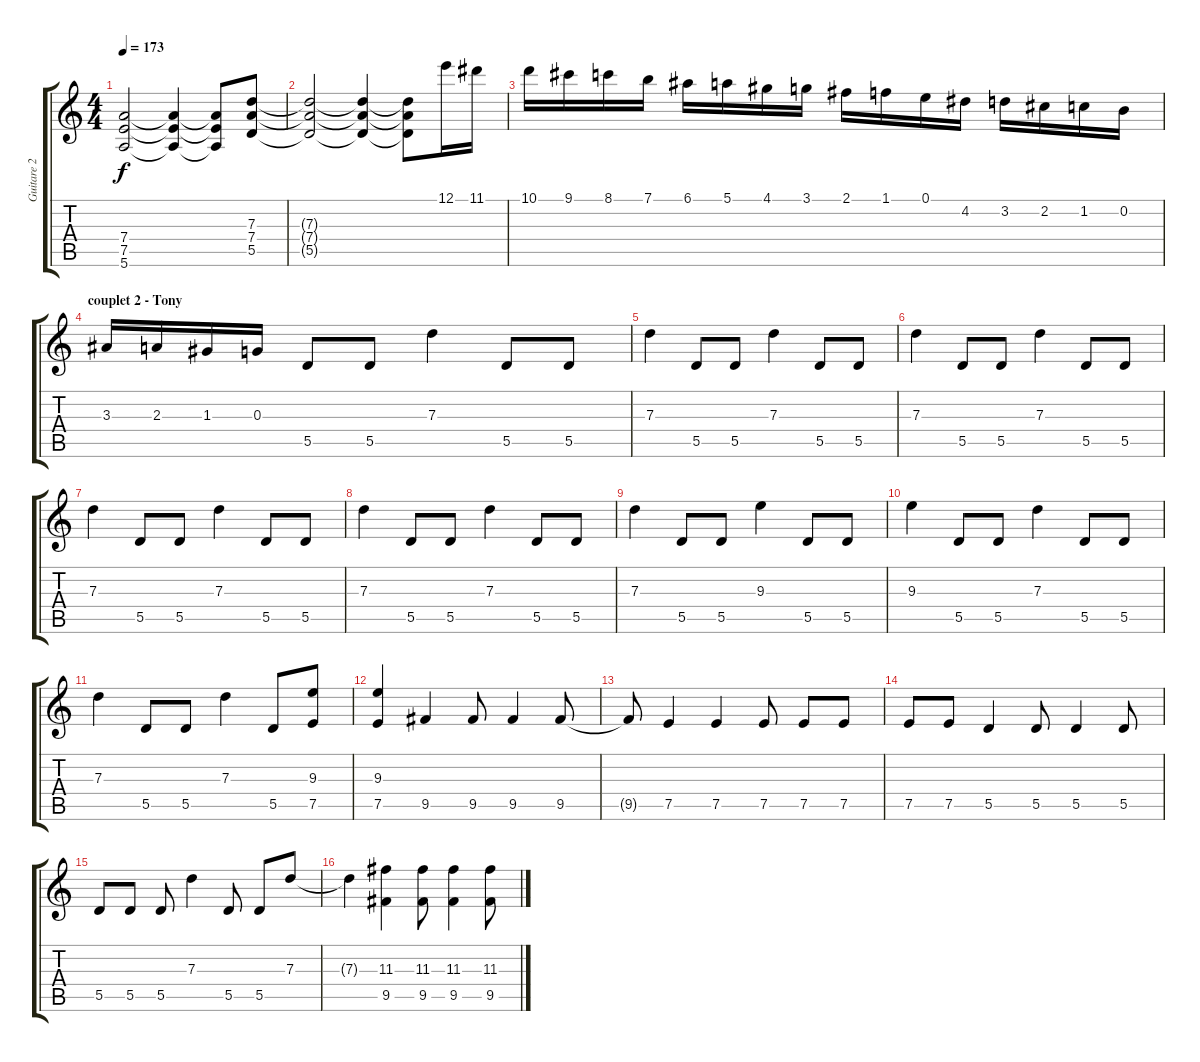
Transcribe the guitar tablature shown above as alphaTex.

\track ("Guitare 2" "Guitare 2") {instrument distortionguitar}
\staff {score tabs}
\tuning (E4 B3 G3 D3 A2 E2) {hide}
\ts (4 4)
\tempo 173
\clef g2
\ks c
(7.4 7.5 5.6).2{dy f} (7.4{t} 7.5{t} 5.6{t}).4 (7.4{t} 7.5{t} 5.6{t}).8 (7.3 7.4 5.5).8 |
(7.3{t} 7.4{t} 5.5{t}).2 (7.3{t} 7.4{t} 5.5{t}).4 (7.3{t} 7.4{t} 5.5{t}).8 12.1.16{volume 16} 11.1.16 |
10.1.16 9.1.16 8.1.16 7.1.16 6.1.16 5.1.16 4.1.16 3.1.16 2.1.16 1.1.16 0.1.16 4.2.16 3.2.16 2.2.16 1.2.16 0.2.16 |
\section ("" "couplet 2 - Tony")
3.3.16 2.3.16 1.3.16 0.3.16 5.5.8{volume 13} 5.5.8 7.3.4 5.5.8 5.5.8 |
7.3.4 5.5.8 5.5.8 7.3.4 5.5.8 5.5.8 |
7.3.4 5.5.8 5.5.8 7.3.4 5.5.8 5.5.8 |
7.3.4 5.5.8 5.5.8 7.3.4 5.5.8 5.5.8 |
7.3.4 5.5.8 5.5.8 7.3.4 5.5.8 5.5.8 |
7.3.4 5.5.8 5.5.8 9.3.4 5.5.8 5.5.8 |
9.3.4 5.5.8{volume 13} 5.5.8 7.3.4 5.5.8 5.5.8 |
7.3.4 5.5.8 5.5.8 7.3.4 5.5.8 (9.3 7.5).8 |
(9.3 7.5).4 9.5.4{volume 16} 9.5.8 9.5.4 9.5.8 |
9.5{t}.8 7.5.4 7.5.4 7.5.8 7.5.8 7.5.8 |
7.5.8 7.5.8 5.5.4 5.5.8 5.5.4 5.5.8 |
5.5.8 5.5.8 5.5.8 7.3.4 5.5.8 5.5.8 7.3.8 |
7.3{t}.4 (11.3 9.5).4{volume 16} (11.3 9.5).8 (11.3 9.5).4 (11.3 9.5).8
